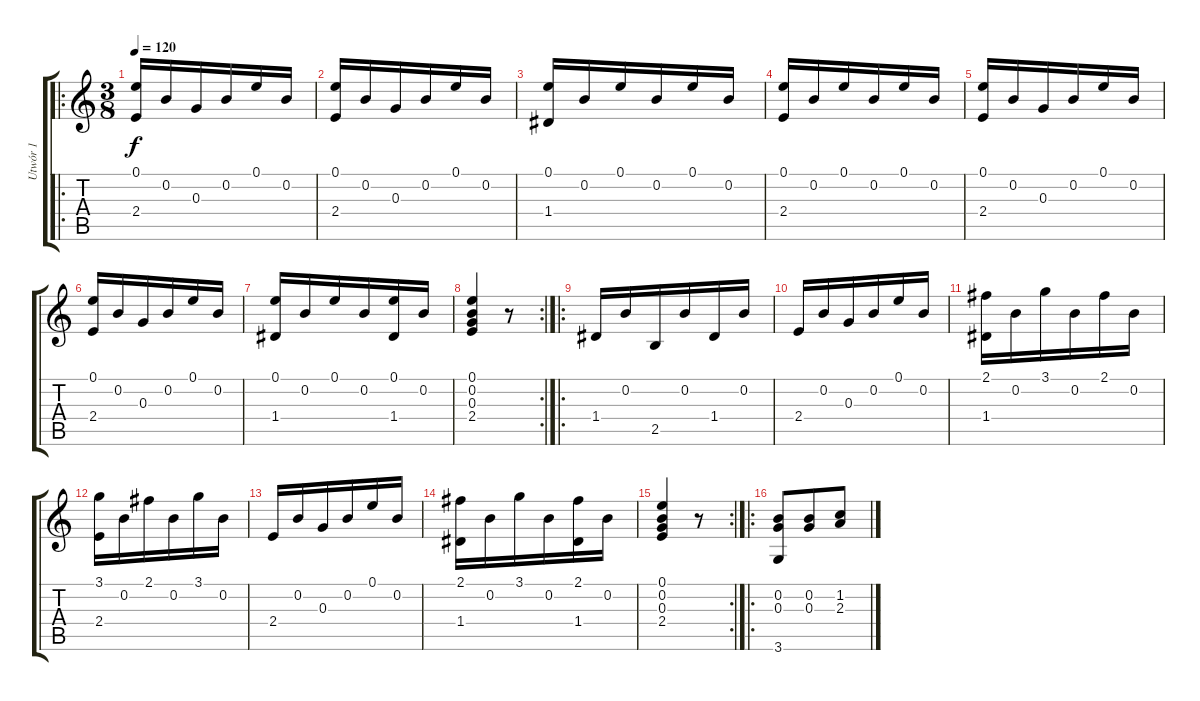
\track ("Utwór 1" "Utwór 1") {instrument acousticguitarnylon}
\staff {score tabs}
\tuning (E4 B3 G3 D3 A2 E2) {hide}
\ro
\ts (3 8)
\tempo 120
\clef g2
\ks c
(0.1 2.4).16{dy f instrument acousticguitarnylon} 0.2.16 0.3.16 0.2.16 0.1.16 0.2.16 |
(0.1 2.4).16 0.2.16 0.3.16 0.2.16 0.1.16 0.2.16 |
(0.1 1.4).16 0.2.16 0.1.16 0.2.16 0.1.16 0.2.16 |
(0.1 2.4).16 0.2.16 0.1.16 0.2.16 0.1.16 0.2.16 |
(0.1 2.4).16 0.2.16 0.3.16 0.2.16 0.1.16 0.2.16 |
(0.1 2.4).16 0.2.16 0.3.16 0.2.16 0.1.16 0.2.16 |
(0.1 1.4).16 0.2.16 0.1.16 0.2.16 (0.1 1.4).16 0.2.16 |
\rc 2
(0.1 0.2 0.3 2.4).4 r.8 |
\ro
1.4.16 0.2.16 2.5.16 0.2.16 1.4.16 0.2.16 |
2.4.16 0.2.16 0.3.16 0.2.16 0.1.16 0.2.16 |
(2.1 1.4).16 0.2.16 3.1.16 0.2.16 2.1.16 0.2.16 |
(3.1 2.4).16 0.2.16 2.1.16 0.2.16 3.1.16 0.2.16 |
2.4.16 0.2.16 0.3.16 0.2.16 0.1.16 0.2.16 |
(2.1 1.4).16 0.2.16 3.1.16 0.2.16 (2.1 1.4).16 0.2.16 |
\rc 2
(0.1 0.2 0.3 2.4).4 r.8 |
\ro
(0.2 0.3 3.6).8 (0.2 0.3).8 (1.2 2.3).8
